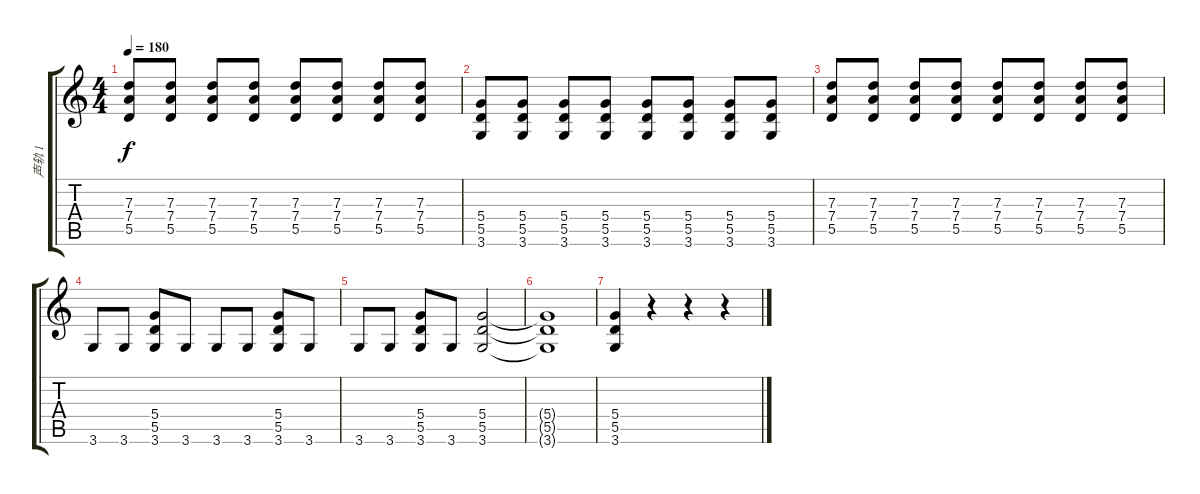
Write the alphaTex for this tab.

\track ("声轨 1" "声轨 1") {instrument overdrivenguitar}
\staff {score tabs}
\tuning (E4 B3 G3 D3 A2 E2) {hide}
\ts (4 4)
\tempo 180
\clef g2
\ks c
(7.3 7.4 5.5).8{dy f} (7.3 7.4 5.5).8 (7.3 7.4 5.5).8 (7.3 7.4 5.5).8 (7.3 7.4 5.5).8 (7.3 7.4 5.5).8 (7.3 7.4 5.5).8 (7.3 7.4 5.5).8 |
(5.4 5.5 3.6).8 (5.4 5.5 3.6).8 (5.4 5.5 3.6).8 (5.4 5.5 3.6).8 (5.4 5.5 3.6).8 (5.4 5.5 3.6).8 (5.4 5.5 3.6).8 (5.4 5.5 3.6).8 |
(7.3 7.4 5.5).8 (7.3 7.4 5.5).8 (7.3 7.4 5.5).8 (7.3 7.4 5.5).8 (7.3 7.4 5.5).8 (7.3 7.4 5.5).8 (7.3 7.4 5.5).8 (7.3 7.4 5.5).8 |
3.6.8 3.6.8 (5.4 5.5 3.6).8 3.6.8 3.6.8 3.6.8 (5.4 5.5 3.6).8 3.6.8 |
3.6.8 3.6.8 (5.4 5.5 3.6).8 3.6.8 (5.4 5.5 3.6).2 |
(5.4{t} 5.5{t} 3.6{t}).1 |
(5.4 5.5 3.6).4 r.4 r.4 r.4
